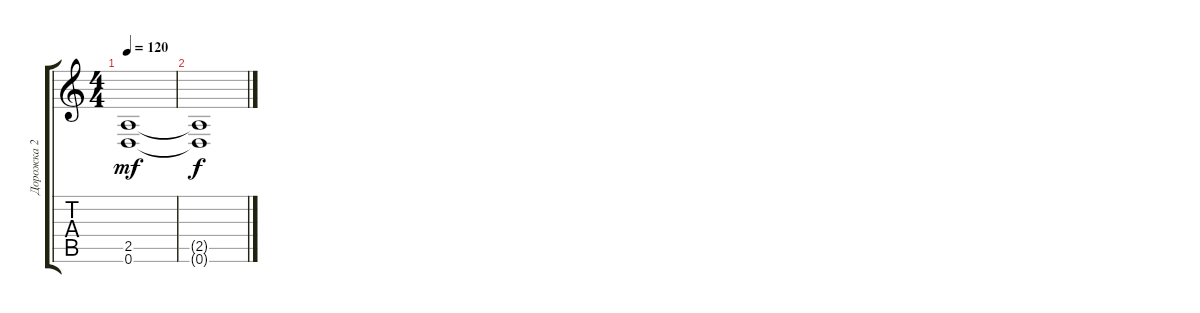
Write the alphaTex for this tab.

\track ("Дорожка 2" "Дорожка 2") {instrument overdrivenguitar}
\staff {score tabs}
\tuning (D4 A3 F3 C3 G2 D2) {hide}
\ts (4 4)
\tempo 120
\clef g2
\ks c
(2.5 0.6).1{dy mf} |
(2.5{t} 0.6{t}).1{dy f}
